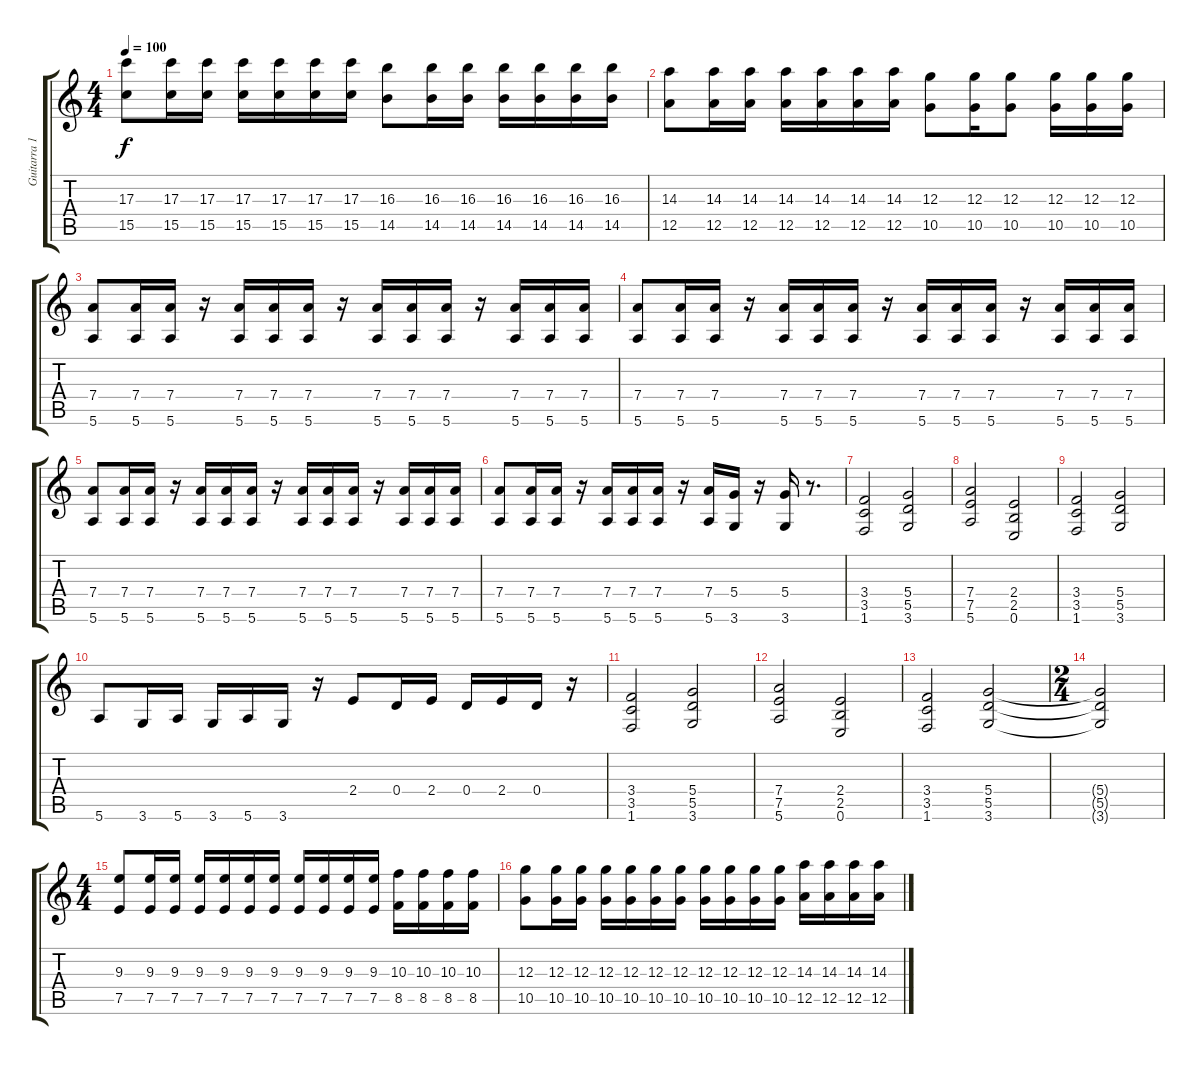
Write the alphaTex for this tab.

\track ("Guitarra 1" "Guitarra 1") {instrument distortionguitar}
\staff {score tabs}
\tuning (E4 B3 G3 D3 A2 E2) {hide}
\ts (4 4)
\tempo 100
\clef g2
\ks c
(17.3 15.5).8{dy f} (17.3 15.5).16 (17.3 15.5).16 (17.3 15.5).16 (17.3 15.5).16 (17.3 15.5).16 (17.3 15.5).16 (16.3 14.5).8 (16.3 14.5).16 (16.3 14.5).16 (16.3 14.5).16 (16.3 14.5).16 (16.3 14.5).16 (16.3 14.5).16 |
(14.3 12.5).8 (14.3 12.5).16 (14.3 12.5).16 (14.3 12.5).16 (14.3 12.5).16 (14.3 12.5).16 (14.3 12.5).16 (12.3 10.5).8 (12.3 10.5).16 (12.3 10.5).8 (12.3 10.5).16 (12.3 10.5).16 (12.3 10.5).16 |
(7.4 5.6).8 (7.4 5.6).16 (7.4 5.6).16 r.16 (7.4 5.6).16 (7.4 5.6).16 (7.4 5.6).16 r.16 (7.4 5.6).16 (7.4 5.6).16 (7.4 5.6).16 r.16 (7.4 5.6).16 (7.4 5.6).16 (7.4 5.6).16 |
(7.4 5.6).8 (7.4 5.6).16 (7.4 5.6).16 r.16 (7.4 5.6).16 (7.4 5.6).16 (7.4 5.6).16 r.16 (7.4 5.6).16 (7.4 5.6).16 (7.4 5.6).16 r.16 (7.4 5.6).16 (7.4 5.6).16 (7.4 5.6).16 |
(7.4 5.6).8 (7.4 5.6).16 (7.4 5.6).16 r.16 (7.4 5.6).16 (7.4 5.6).16 (7.4 5.6).16 r.16 (7.4 5.6).16 (7.4 5.6).16 (7.4 5.6).16 r.16 (7.4 5.6).16 (7.4 5.6).16 (7.4 5.6).16 |
(7.4 5.6).8 (7.4 5.6).16 (7.4 5.6).16 r.16 (7.4 5.6).16 (7.4 5.6).16 (7.4 5.6).16 r.16 (7.4 5.6).16 (5.4 3.6).16 r.16 (5.4 3.6).16 r.8{d} |
(3.4 3.5 1.6).2 (5.4 5.5 3.6).2 |
(7.4 7.5 5.6).2 (2.4 2.5 0.6).2 |
(3.4 3.5 1.6).2 (5.4 5.5 3.6).2 |
5.6.8 3.6.16 5.6.16 3.6.16 5.6.16 3.6.16 r.16 2.4.8 0.4.16 2.4.16 0.4.16 2.4.16 0.4.16 r.16 |
(3.4 3.5 1.6).2 (5.4 5.5 3.6).2 |
(7.4 7.5 5.6).2 (2.4 2.5 0.6).2 |
(3.4 3.5 1.6).2 (5.4 5.5 3.6).2 |
\ts (2 4)
(5.4{t} 5.5{t} 3.6{t}).2 |
\ts (4 4)
(9.3 7.5).8 (9.3 7.5).16 (9.3 7.5).16 (9.3 7.5).16 (9.3 7.5).16 (9.3 7.5).16 (9.3 7.5).16 (9.3 7.5).16 (9.3 7.5).16 (9.3 7.5).16 (9.3 7.5).16 (10.3 8.5).16 (10.3 8.5).16 (10.3 8.5).16 (10.3 8.5).16 |
(12.3 10.5).8 (12.3 10.5).16 (12.3 10.5).16 (12.3 10.5).16 (12.3 10.5).16 (12.3 10.5).16 (12.3 10.5).16 (12.3 10.5).16 (12.3 10.5).16 (12.3 10.5).16 (12.3 10.5).16 (14.3 12.5).16 (14.3 12.5).16 (14.3 12.5).16 (14.3 12.5).16
